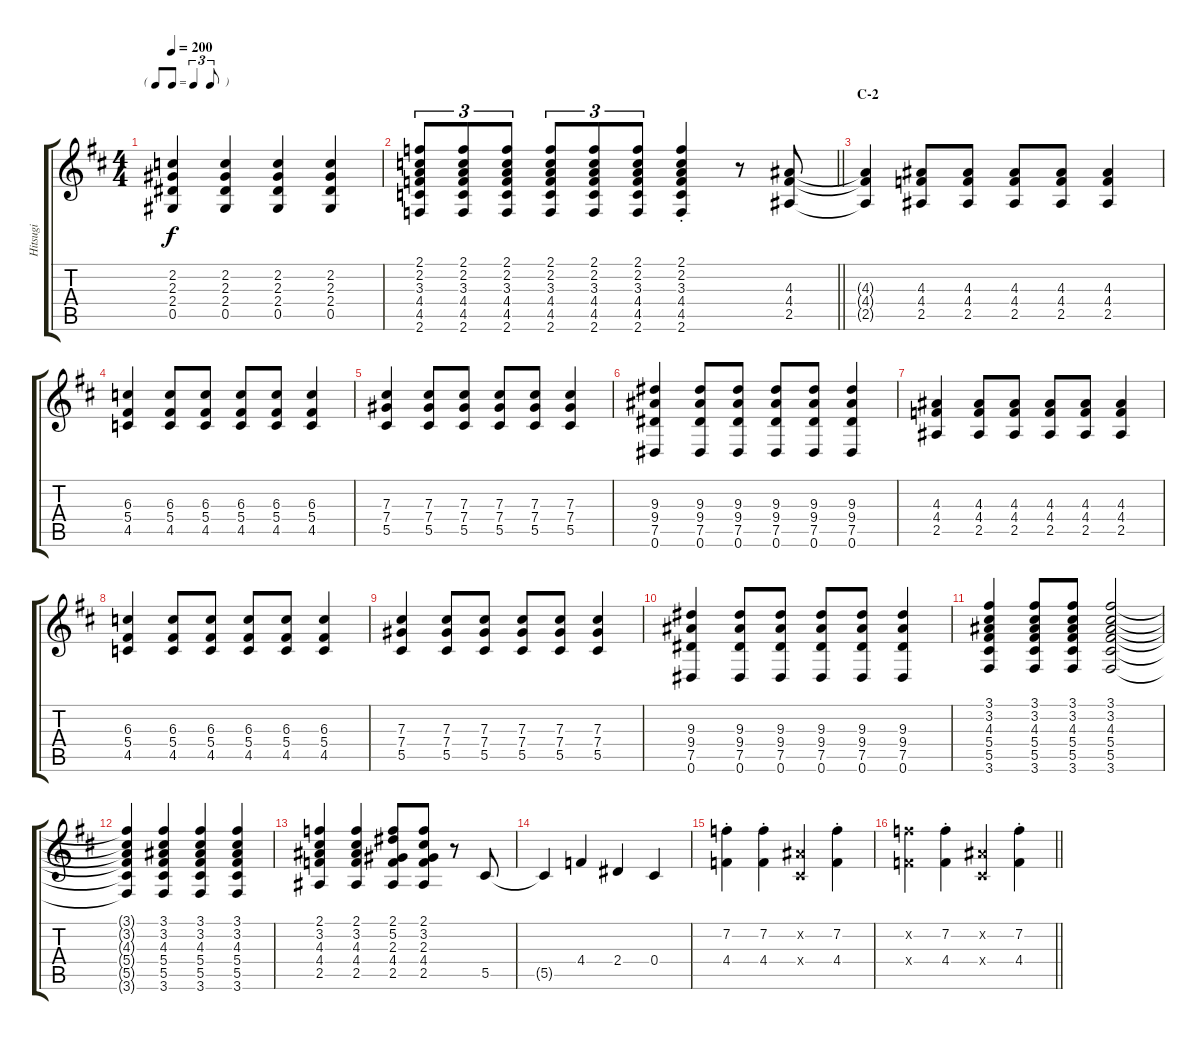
\track ("Hitsugi" "Hitsugi") {instrument overdrivenguitar}
\staff {score tabs}
\tuning (Eb4 Bb3 Gb3 Db3 Ab2 Eb2) {hide}
\ts (4 4)
\tf triplet8th
\tempo 200
\clef g2
\ks d
(2.2 2.3 2.4 0.5).4{dy f} (2.2 2.3 2.4 0.5).4 (2.2 2.3 2.4 0.5).4 (2.2 2.3 2.4 0.5).4 |
\barLineRight lightlight
(2.1 2.2 3.3 4.4 4.5 2.6).8{tu (3 2)} (2.1 2.2 3.3 4.4 4.5 2.6).8{tu (3 2)} (2.1 2.2 3.3 4.4 4.5 2.6).8{tu (3 2)} (2.1 2.2 3.3 4.4 4.5 2.6).8{tu (3 2)} (2.1 2.2 3.3 4.4 4.5 2.6).8{tu (3 2)} (2.1 2.2 3.3 4.4 4.5 2.6).8{tu (3 2)} (2.1{st} 2.2{st} 3.3{st} 4.4{st} 4.5{st} 2.6{st}).4 r.8 (4.3 4.4 2.5).8 |
\section ("" "C-2")
(4.3{t} 4.4{t} 2.5{t}).4 (4.3 4.4 2.5).8 (4.3 4.4 2.5).8 (4.3 4.4 2.5).8 (4.3 4.4 2.5).8 (4.3 4.4 2.5).4 |
(6.3 5.4 4.5).4 (6.3 5.4 4.5).8 (6.3 5.4 4.5).8 (6.3 5.4 4.5).8 (6.3 5.4 4.5).8 (6.3 5.4 4.5).4 |
(7.3 7.4 5.5).4 (7.3 7.4 5.5).8 (7.3 7.4 5.5).8 (7.3 7.4 5.5).8 (7.3 7.4 5.5).8 (7.3 7.4 5.5).4 |
(9.3 9.4 7.5 0.6).4 (9.3 9.4 7.5 0.6).8 (9.3 9.4 7.5 0.6).8 (9.3 9.4 7.5 0.6).8 (9.3 9.4 7.5 0.6).8 (9.3 9.4 7.5 0.6).4 |
(4.3 4.4 2.5).4 (4.3 4.4 2.5).8 (4.3 4.4 2.5).8 (4.3 4.4 2.5).8 (4.3 4.4 2.5).8 (4.3 4.4 2.5).4 |
(6.3 5.4 4.5).4 (6.3 5.4 4.5).8 (6.3 5.4 4.5).8 (6.3 5.4 4.5).8 (6.3 5.4 4.5).8 (6.3 5.4 4.5).4 |
(7.3 7.4 5.5).4 (7.3 7.4 5.5).8 (7.3 7.4 5.5).8 (7.3 7.4 5.5).8 (7.3 7.4 5.5).8 (7.3 7.4 5.5).4 |
(9.3 9.4 7.5 0.6).4 (9.3 9.4 7.5 0.6).8 (9.3 9.4 7.5 0.6).8 (9.3 9.4 7.5 0.6).8 (9.3 9.4 7.5 0.6).8 (9.3 9.4 7.5 0.6).4 |
(3.1 3.2 4.3 5.4 5.5 3.6).4 (3.1 3.2 4.3 5.4 5.5 3.6).8 (3.1 3.2 4.3 5.4 5.5 3.6).8 (3.1 3.2 4.3 5.4 5.5 3.6).2 |
(3.1{t} 3.2{t} 4.3{t} 5.4{t} 5.5{t} 3.6{t}).4 (3.1 3.2 4.3 5.4 5.5 3.6).4 (3.1 3.2 4.3 5.4 5.5 3.6).4 (3.1 3.2 4.3 5.4 5.5 3.6).4 |
(2.1 3.2 4.3 4.4 2.5).4 (2.1 3.2 4.3 4.4 2.5).4 (2.1 5.2 2.3 4.4 2.5).8 (2.1 3.2 2.3 4.4 2.5).8 r.8 5.5.8 |
5.5{t}.4 4.4.4 2.4.4 0.4.4 |
(7.2{st} 4.4{st}).4 (7.2{st} 4.4{st}).4 (0.2{x} 0.4{x}).4 (7.2{st} 4.4{st}).4 |
\barLineRight lightlight
(7.2{x} 4.4{x}).4 (7.2{st} 4.4{st}).4 (0.2{x} 0.4{x}).4 (7.2{st} 4.4{st}).4
